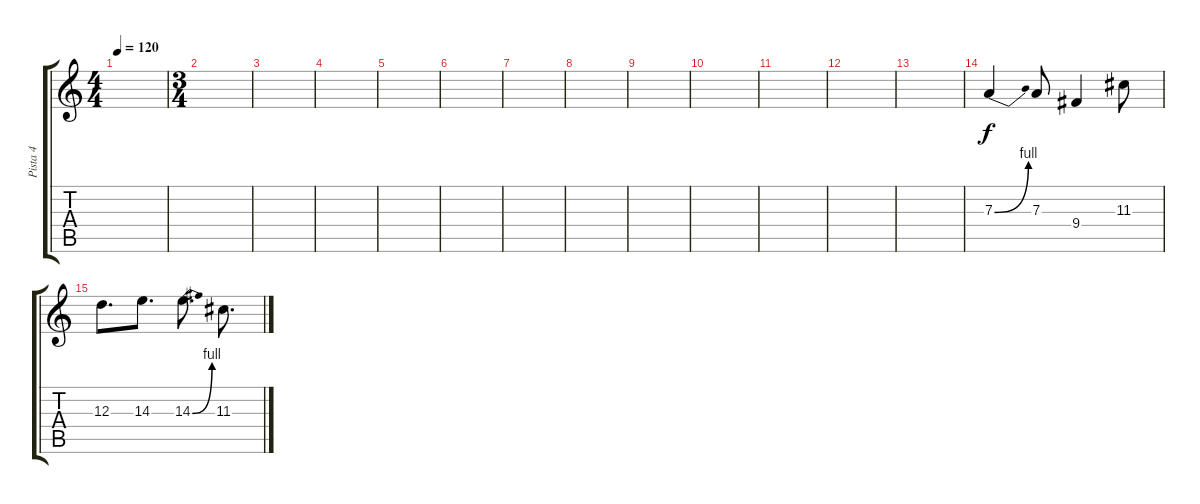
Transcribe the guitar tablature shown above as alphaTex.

\track ("Pista 4" "Pista 4") {instrument overdrivenguitar}
\staff {score tabs}
\tuning (B3 Gb3 D3 A2 E2 B1) {hide}
\ts (4 4)
\tempo 120
\clef g2
\ks c
|
\ts (3 4)
|
|
|
|
|
|
|
|
|
|
|
|
7.3{be (bend 0 0 60 4)}.4 7.3.8 9.4.4 11.3.8 |
12.3.8{d} 14.3.8{d} 14.3{be (bend 0 0 60 4)}.8{d} 11.3.8{d}
